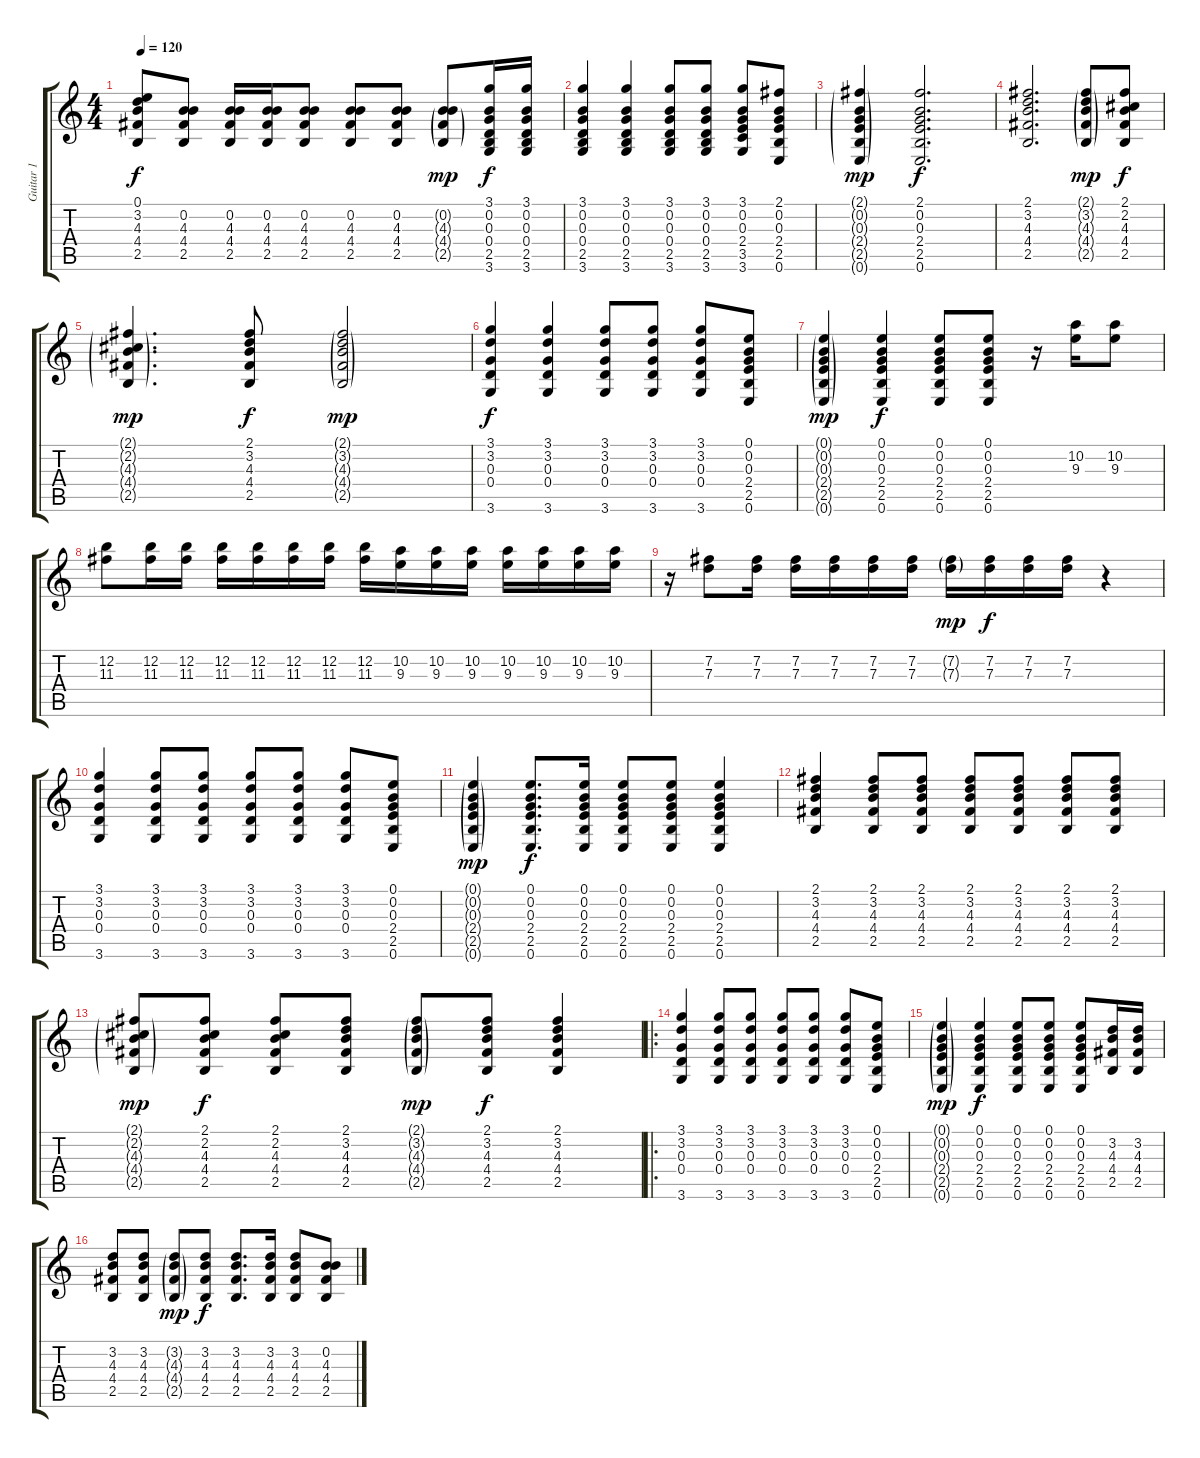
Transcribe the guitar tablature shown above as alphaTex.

\track ("Guitar 1" "Guitar 1") {instrument acousticguitarsteel}
\staff {score tabs}
\tuning (E4 B3 G3 D3 A2 E2) {hide}
\ts (4 4)
\tempo 120
\clef g2
\ks c
(0.1 3.2 4.3 4.4 2.5).8{dy f} (0.2 4.3 4.4 2.5).8 (0.2 4.3 4.4 2.5).16 (0.2 4.3 4.4 2.5).16 (0.2 4.3 4.4 2.5).8 (0.2 4.3 4.4 2.5).8 (0.2 4.3 4.4 2.5).8 (0.2{g} 4.3{g} 4.4{g} 2.5{g}).8{dy mp} (3.1 0.2 0.3 0.4 2.5 3.6).16{dy f} (3.1 0.2 0.3 0.4 2.5 3.6).16 |
(3.1 0.2 0.3 0.4 2.5 3.6).4 (3.1 0.2 0.3 0.4 2.5 3.6).4 (3.1 0.2 0.3 0.4 2.5 3.6).8 (3.1 0.2 0.3 0.4 2.5 3.6).8 (3.1 0.2 0.3 2.4 3.5 3.6).8 (2.1 0.2 0.3 2.4 2.5 0.6).8 |
(2.1{g} 0.2{g} 0.3{g} 2.4{g} 2.5{g} 0.6{g}).4{dy mp} (2.1 0.2 0.3 2.4 2.5 0.6).2{d dy f} |
(2.1 3.2 4.3 4.4 2.5).2{d} (2.1{g} 3.2{g} 4.3{g} 4.4{g} 2.5{g}).8{dy mp} (2.1 2.2 4.3 4.4 2.5).8{dy f} |
(2.1{g} 2.2{g} 4.3{g} 4.4{g} 2.5{g}).4{d dy mp} (2.1 3.2 4.3 4.4 2.5).8{dy f} (2.1{g} 3.2{g} 4.3{g} 4.4{g} 2.5{g}).2{dy mp} |
(3.1 3.2 0.3 0.4 3.6).4{dy f} (3.1 3.2 0.3 0.4 3.6).4 (3.1 3.2 0.3 0.4 3.6).8 (3.1 3.2 0.3 0.4 3.6).8 (3.1 3.2 0.3 0.4 3.6).8 (0.1 0.2 0.3 2.4 2.5 0.6).8 |
(0.1{g} 0.2{g} 0.3{g} 2.4{g} 2.5{g} 0.6{g}).4{dy mp} (0.1 0.2 0.3 2.4 2.5 0.6).4{dy f} (0.1 0.2 0.3 2.4 2.5 0.6).8 (0.1 0.2 0.3 2.4 2.5 0.6).8 r.16 (10.2 9.3).16 (10.2 9.3).8 |
(12.2 11.3).8 (12.2 11.3).16 (12.2 11.3).16 (12.2 11.3).16 (12.2 11.3).16 (12.2 11.3).16 (12.2 11.3).16 (12.2 11.3).16 (10.2 9.3).16 (10.2 9.3).16 (10.2 9.3).16 (10.2 9.3).16 (10.2 9.3).16 (10.2 9.3).16 (10.2 9.3).16 |
r.16 (7.2 7.3).8 (7.2 7.3).16 (7.2 7.3).16 (7.2 7.3).16 (7.2 7.3).16 (7.2 7.3).16 (7.2{g} 7.3{g}).16{dy mp} (7.2 7.3).16{dy f} (7.2 7.3).16 (7.2 7.3).16 r.4 |
(3.1 3.2 0.3 0.4 3.6).4 (3.1 3.2 0.3 0.4 3.6).8 (3.1 3.2 0.3 0.4 3.6).8 (3.1 3.2 0.3 0.4 3.6).8 (3.1 3.2 0.3 0.4 3.6).8 (3.1 3.2 0.3 0.4 3.6).8 (0.1 0.2 0.3 2.4 2.5 0.6).8 |
(0.1{g} 0.2{g} 0.3{g} 2.4{g} 2.5{g} 0.6{g}).4{dy mp} (0.1 0.2 0.3 2.4 2.5 0.6).8{d dy f} (0.1 0.2 0.3 2.4 2.5 0.6).16 (0.1 0.2 0.3 2.4 2.5 0.6).8 (0.1 0.2 0.3 2.4 2.5 0.6).8 (0.1 0.2 0.3 2.4 2.5 0.6).4 |
(2.1 3.2 4.3 4.4 2.5).4 (2.1 3.2 4.3 4.4 2.5).8 (2.1 3.2 4.3 4.4 2.5).8 (2.1 3.2 4.3 4.4 2.5).8 (2.1 3.2 4.3 4.4 2.5).8 (2.1 3.2 4.3 4.4 2.5).8 (2.1 3.2 4.3 4.4 2.5).8 |
(2.1{g} 2.2{g} 4.3{g} 4.4{g} 2.5{g}).8{dy mp} (2.1 2.2 4.3 4.4 2.5).8{dy f} (2.1 2.2 4.3 4.4 2.5).8 (2.1 3.2 4.3 4.4 2.5).8 (2.1{g} 3.2{g} 4.3{g} 4.4{g} 2.5{g}).8{dy mp} (2.1 3.2 4.3 4.4 2.5).8{dy f} (2.1 3.2 4.3 4.4 2.5).4 |
\ro
(3.1 3.2 0.3 0.4 3.6).4 (3.1 3.2 0.3 0.4 3.6).8 (3.1 3.2 0.3 0.4 3.6).8 (3.1 3.2 0.3 0.4 3.6).8 (3.1 3.2 0.3 0.4 3.6).8 (3.1 3.2 0.3 0.4 3.6).8 (0.1 0.2 0.3 2.4 2.5 0.6).8 |
(0.1{g} 0.2{g} 0.3{g} 2.4{g} 2.5{g} 0.6{g}).4{dy mp} (0.1 0.2 0.3 2.4 2.5 0.6).4{dy f} (0.1 0.2 0.3 2.4 2.5 0.6).8 (0.1 0.2 0.3 2.4 2.5 0.6).8 (0.1 0.2 0.3 2.4 2.5 0.6).8 (3.2 4.3 4.4 2.5).16 (3.2 4.3 4.4 2.5).16 |
(3.2 4.3 4.4 2.5).8 (3.2 4.3 4.4 2.5).8 (3.2{g} 4.3{g} 4.4{g} 2.5{g}).8{dy mp} (3.2 4.3 4.4 2.5).8{dy f} (3.2 4.3 4.4 2.5).8{d} (3.2 4.3 4.4 2.5).16 (3.2 4.3 4.4 2.5).8 (0.2 4.3 4.4 2.5).8
